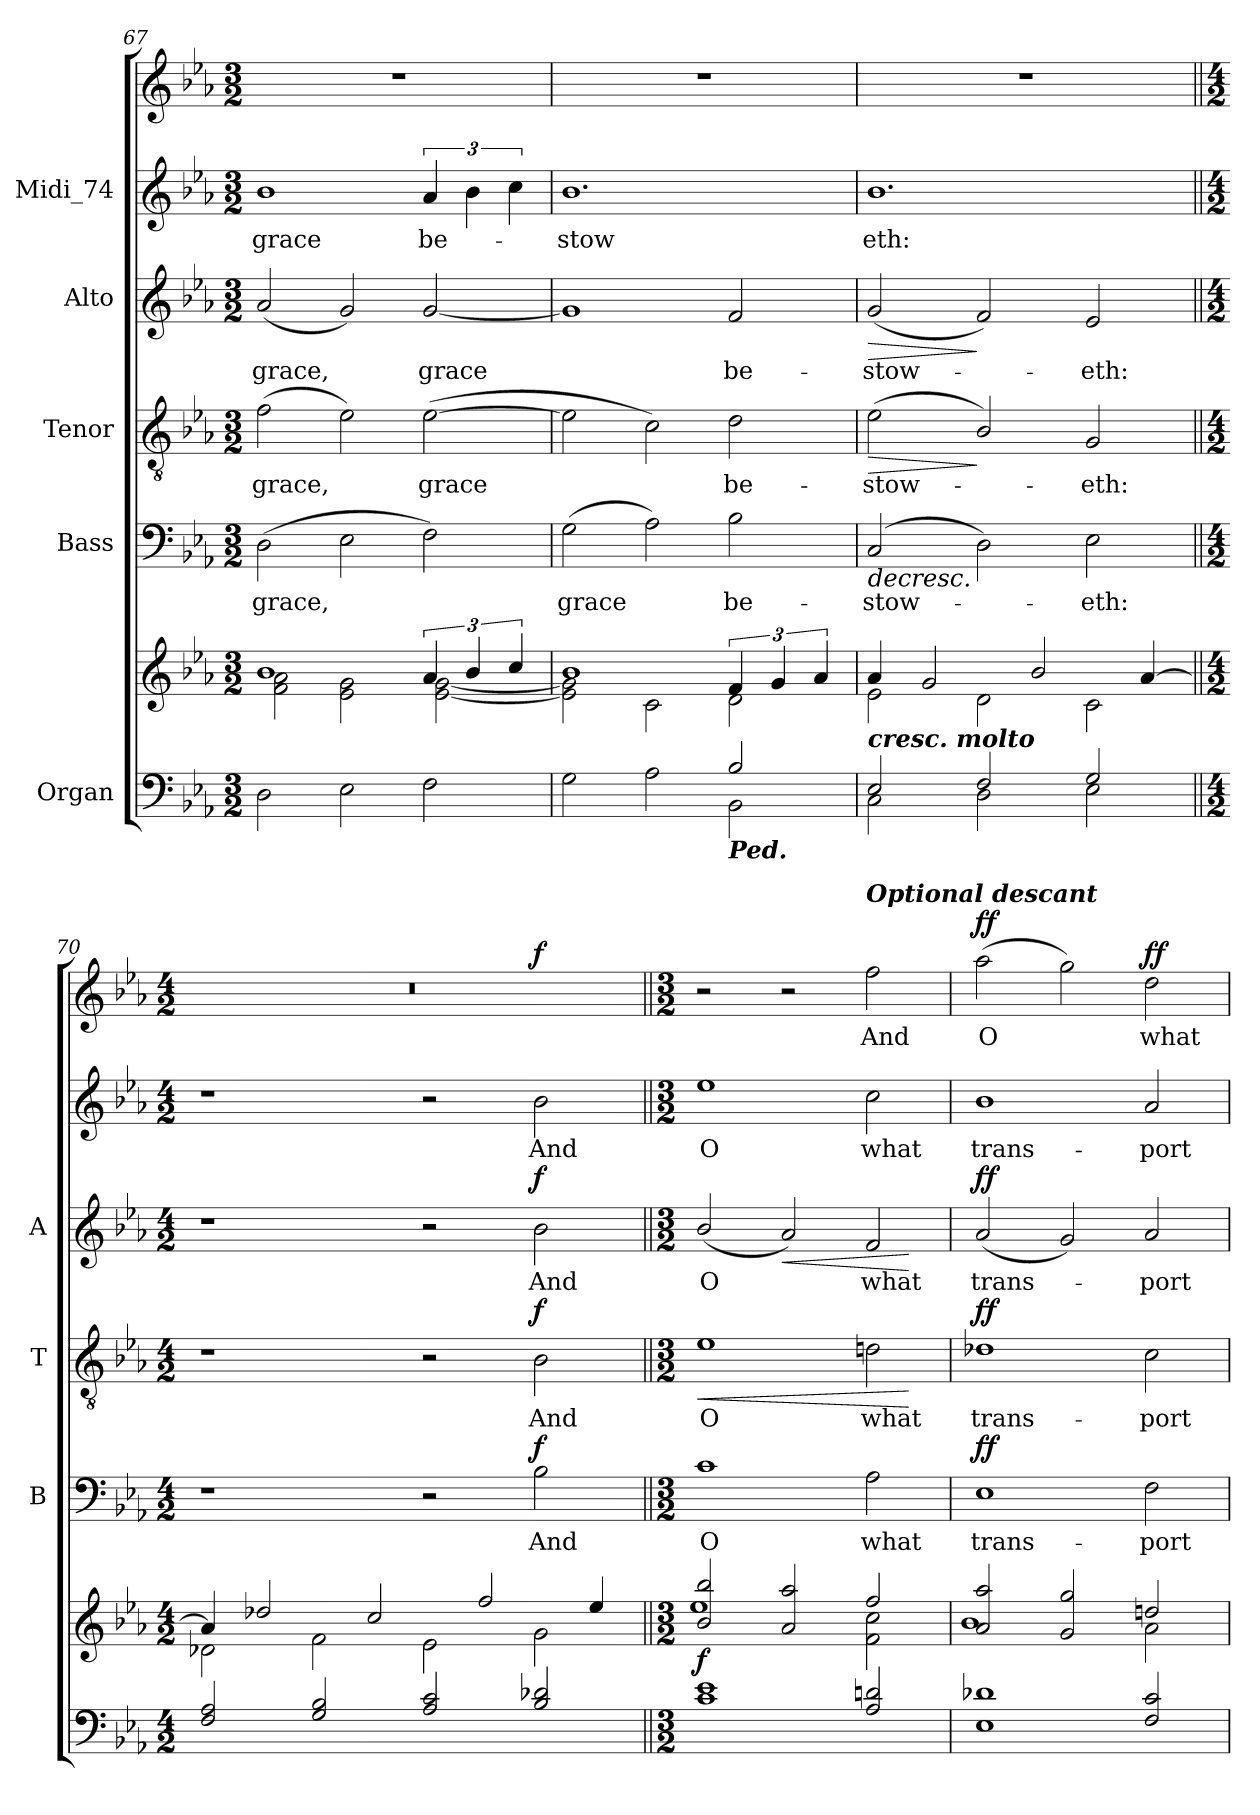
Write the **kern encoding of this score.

**kern	**kern	**dynam	**kern	**text	**dynam	**kern	**text	**dynam	**kern	**text	**dynam	**kern	**text	**kern	**text	**dynam
*part5	*part5	*part5	*part4	*part4	*part4	*part3	*part3	*part3	*part2	*part2	*part2	*part1	*part1	*part1	*part1	*part1
*staff7	*staff6	*staff6/7	*staff5	*staff5	*staff5	*staff4	*staff4	*staff4	*staff3	*staff3	*staff3	*staff2	*staff2	*staff1	*staff1	*staff1/2
*I"Organ	*	*	*I"Bass	*	*	*I"Tenor	*	*	*I"Alto	*	*	*I"Midi_74	*	*	*	*
*	*	*	*I'B	*	*	*I'T	*	*	*I'A	*	*	*	*	*	*	*
!!LO:LB:g=z
*clefF4	*clefG2	*	*clefF4	*	*	*clefGv2	*	*	*clefG2	*	*	*clefG2	*	*clefG2	*	*
*k[b-e-a-]	*k[b-e-a-]	*	*k[b-e-a-]	*	*	*k[b-e-a-]	*	*	*k[b-e-a-]	*	*	*k[b-e-a-]	*	*k[b-e-a-]	*	*
*E-:	*E-:	*	*E-:	*	*	*E-:	*	*	*E-:	*	*	*E-:	*	*E-:	*	*
*M3/2	*M3/2	*	*M3/2	*	*	*M3/2	*	*	*M3/2	*	*	*M3/2	*	*M3/2	*	*
=67	=67	=67	=67	=67	=67	=67	=67	=67	=67	=67	=67	=67	=67	=67	=67	=67
*^	*^	*	*	*	*	*	*	*	*	*	*	*	*	*	*	*
!	!	!	!	!	!	!LO:LY:b	!	!	!LO:LY:b	!	!	!LO:LY:b	!	!	!LO:LY:b	!LO:N:vis=1	!	!
2ryy	2D\	1b-/	2f\ 2a-\	.	(>2D	grace,	.	(>2f	grace,	.	(<2a-	grace,	.	1b-	grace	1.r	.	.
2ryy	2E-\	.	2e-\ 2g\	.	2E-	.	.	2e-)	.	.	2g)	.	.	.	.	.	.	.
!	!	!	!	!	!	!	!	!	!LO:LY:b	!	!	!LO:LY:b	!	!	!LO:LY:b	!	!	!
2ryy	2F\	6a-/	[2e-\ [2g\	.	2F)	.	.	(>[2e-	grace	.	[2g	grace	.	6a-	be-	.	.	.
.	.	6b-/	.	.	.	.	.	.	.	.	.	.	.	6b-	.	.	.	.
.	.	6cc/	.	.	.	.	.	.	.	.	.	.	.	6cc	.	.	.	.
=68	=68	=68	=68	=68	=68	=68	=68	=68	=68	=68	=68	=68	=68	=68	=68	=68	=68	=68
!	!	!	!	!	!	!LO:LY:b	!	!	!	!	!	!	!	!	!LO:LY:b	!LO:N:vis=1	!	!
1ryy	2G\	1b-/	2e-\] 2g\]	.	(>2G	grace	.	2e-]	.	.	1g]	.	.	1.b-	stow	1.r	.	.
.	2A-\	.	2c\	.	2A-)	.	.	2c)	.	.	.	.	.	.	.	.	.	.
!LO:TX:b:Bi:t=Ped.	!	!	!	!	!	!	!	!	!	!	!	!	!	!	!	!	!	!
!	!	!	!	!	!	!LO:LY:b	!	!	!LO:LY:b	!	!	!LO:LY:b	!	!	!	!	!	!
2B-/	2BB-\	6f/	2d\	.	2B-	be-	.	2d	be-	.	2f	be-	.	.	.	.	.	.
.	.	6g/	.	.	.	.	.	.	.	.	.	.	.	.	.	.	.	.
.	.	6a-/	.	.	.	.	.	.	.	.	.	.	.	.	.	.	.	.
=69	=69	=69	=69	=69	=69	=69	=69	=69	=69	=69	=69	=69	=69	=69	=69	=69	=69	=69
!LO:TX:a:Bi:t=cresc. molto	!	!	!	!	!	!	!	!	!	!	!	!	!	!	!	!	!	!
!	!	!	!	!	!	!LO:LY:b	!LO:HP:b	!	!LO:LY:b	!LO:HP:b	!	!LO:LY:b	!LO:HP:b	!	!LO:LY:b	!LO:N:vis=1	!	!
2E-/	2C\	4a-/	2e-\	.	(<2C	-stow-	>	(<2e-	-stow-	>	(<2g	-stow-	>	1.b-	eth:	1.r	.	.
.	.	2g/	.	.	.	.	.	.	.	.	.	.	.	.	.	.	.	.
2F/	2D\	.	2d\	.	2D)	.	.	2B-/)	.	]	2f)	.	]	.	.	.	.	.
.	.	2b-/	.	.	.	.	.	.	.	.	.	.	.	.	.	.	.	.
!	!	!	!	!	!	!LO:LY:b	!	!	!LO:LY:b	!	!	!LO:LY:b	!	!	!	!	!	!
2G/	2E-\	.	2c\	.	2E-	eth:	.	2G	eth:	.	2e-	eth:	.	.	.	.	.	.
.	.	[4a-/	.	.	.	.	.	.	.	.	.	.	.	.	.	.	.	.
=70||	=70||	=70||	=70||	=70||	=70||	=70||	=70||	=70||	=70||	=70||	=70||	=70||	=70||	=70||	=70||	=70||	=70||	=70||
*M4/2	*	*M4/2	*	*	*M4/2	*	*	*M4/2	*	*	*M4/2	*	*	*M4/2	*	*M4/2	*	*
2F/ 2A-/	0ryy	4a-/]	2d-X\	.	1r	.	.	1r	.	.	1r	.	.	1r	.	0r	.	.
.	.	2dd-X/	.	.	.	.	.	.	.	.	.	.	.	.	.	.	.	.
2G/ 2B-/	.	.	2f\	.	.	.	.	.	.	.	.	.	.	.	.	.	.	.
.	.	2cc/	.	.	.	.	.	.	.	.	.	.	.	.	.	.	.	.
2A-/ 2c/	.	.	2e-\	.	2r	.	.	2r	.	.	2r	.	.	2r	.	.	.	.
.	.	2ff/	.	.	.	.	.	.	.	.	.	.	.	.	.	.	.	.
!	!	!	!	!	!	!LO:LY:b	!LO:DY:b	!	!LO:LY:b	!LO:DY:b	!	!LO:LY:b	!LO:DY:b	!	!LO:LY:b	!	!	!LO:DY:b=2
2B-/ 2d-X/	.	.	2g\	.	2B-	And	f	2B-	And	f	2b-	And	f	2b-	And	.	.	f
.	.	4ee-/	.	.	.	.	.	.	.	.	.	.	.	.	.	.	.	.
=71||	=71||	=71||	=71||	=71||	=71||	=71||	=71||	=71||	=71||	=71||	=71||	=71||	=71||	=71||	=71||	=71||	=71||	=71||
*M3/2	*	*M3/2	*	*	*M3/2	*	*	*M3/2	*	*	*M3/2	*	*	*M3/2	*	*M3/2	*	*
!	!LO:N:vis=1	!	!	!LO:DY:b	!	!LO:LY:b	!	!	!LO:LY:b	!LO:HP:b	!	!LO:LY:b	!	!	!LO:LY:b	!	!	!
1c/ 1e-/	1.ryy	2b-/ 2bb-/	1ee-\	f	1c	O	.	1e-	O	<	(<2b-/	O	.	1ee-	O	2r	.	.
!	!	!	!	!	!	!	!	!	!	!	!	!	!LO:HP:b	!	!	!	!	!
.	.	2a-/ 2aa-/	.	.	.	.	.	.	.	.	2a-)	.	<	.	.	2r	.	.
!	!	!	!	!	!	!	!	!	!	!	!	!	!	!	!	!LO:TX:a:Bi:t=Optional descant	!	!
!	!	!	!	!	!	!LO:LY:b	!	!	!LO:LY:b	!	!	!LO:LY:b	!	!	!LO:LY:b	!	!LO:LY:b	!
2A-/ 2dn/	.	2ff/	2f\ 2cc\	.	2A-	what	.	2dn	what	.	2f	what	.	2cc	what	2ff	And	.
*v	*v	*	*	*	*	*	*	*	*	*	*	*	*	*	*	*	*	*
*	*v	*v	*	*	*	*	*	*	*	*	*	*	*	*	*	*	*
.	.	.	.	.	]	.	.	[	.	.	[	.	.	.	.	.
=72	=72	=72	=72	=72	=72	=72	=72	=72	=72	=72	=72	=72	=72	=72	=72	=72
*^	*	*	*	*	*	*	*	*	*	*	*	*	*	*	*	*
!	!LO:N:vis=1	!	!	!	!LO:LY:b	!LO:DY:b	!	!LO:LY:b	!LO:DY:b	!	!LO:LY:b	!LO:DY:b	!	!LO:LY:b	!	!LO:LY:b	!LO:DY:b=2
*	*	*^	*	*	*	*	*	*	*	*	*	*	*	*	*	*	*
1E-/ 1d-X/	1.ryy	2a-/ 2aa-/	1b-\	.	1E-	trans-	ff	1d-X	trans-	ff	(<2a-	trans-	ff	1b-	trans-	(>2aa-	O	ff
.	.	2g/ 2gg/	.	.	.	.	.	.	.	.	2g)	.	.	.	.	2gg)	.	.
!	!	!	!	!	!	!LO:LY:b	!	!	!LO:LY:b	!	!	!LO:LY:b	!	!	!LO:LY:b	!	!LO:LY:b	!LO:DY:b
2F/ 2c/	.	2ddn/	2a-\	.	2F	-port	.	2c	-port	.	2a-	port	.	2a-	-port	2dd	what	ff
*v	*v	*	*	*	*	*	*	*	*	*	*	*	*	*	*	*	*	*
*	*v	*v	*	*	*	*	*	*	*	*	*	*	*	*	*	*	*
=	=	=	=	=	=	=	=	=	=	=	=	=	=	=	=	=
*-	*-	*-	*-	*-	*-	*-	*-	*-	*-	*-	*-	*-	*-	*-	*-	*-
